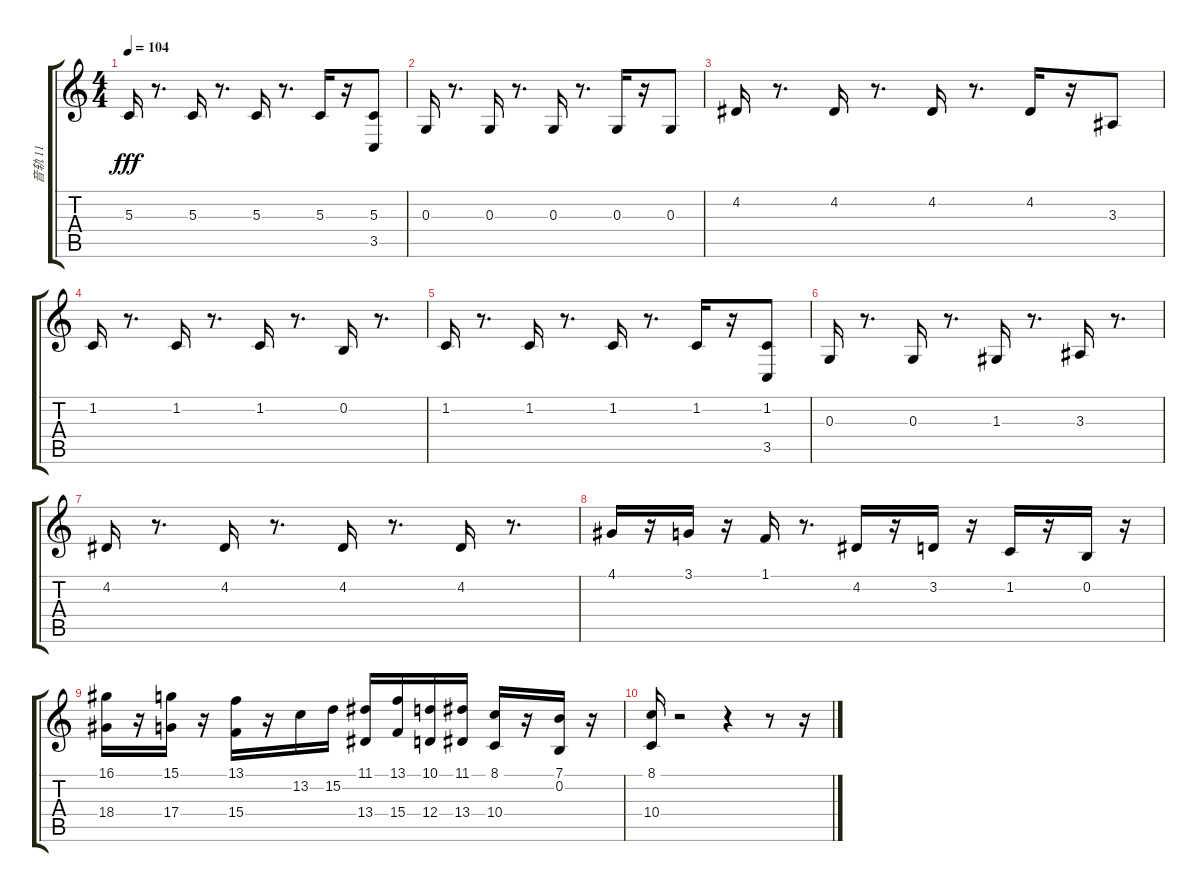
\track ("音轨 11" "音轨 11") {instrument stringensemble1}
\staff {score tabs}
\tuning (E4 B3 G3 D3 A2 E2) {hide}
\ts (4 4)
\tempo 104
\clef g2
\ks c
5.3.16{dy fff} r.8{d} 5.3.16 r.8{d} 5.3.16 r.8{d} 5.3.16 r.16 (5.3 3.5).8 |
0.3.16 r.8{d} 0.3.16 r.8{d} 0.3.16 r.8{d} 0.3.16 r.16 0.3.8 |
4.2.16 r.8{d} 4.2.16 r.8{d} 4.2.16 r.8{d} 4.2.16 r.16 3.3.8 |
1.2.16 r.8{d} 1.2.16 r.8{d} 1.2.16 r.8{d} 0.2.16 r.8{d} |
1.2.16 r.8{d} 1.2.16 r.8{d} 1.2.16 r.8{d} 1.2.16 r.16 (1.2 3.5).8 |
0.3.16 r.8{d} 0.3.16 r.8{d} 1.3.16 r.8{d} 3.3.16 r.8{d} |
4.2.16 r.8{d} 4.2.16 r.8{d} 4.2.16 r.8{d} 4.2.16 r.8{d} |
4.1.16 r.16 3.1.16 r.16 1.1.16 r.8{d} 4.2.16 r.16 3.2.16 r.16 1.2.16 r.16 0.2.16 r.16 |
(16.1 18.4).16 r.16 (15.1 17.4).16 r.16 (13.1 15.4).16 r.16 13.2.16 15.2.16 (11.1 13.4).16 (13.1 15.4).16 (10.1 12.4).16 (11.1 13.4).16 (8.1 10.4).16 r.16 (7.1 0.2).16 r.16 |
(8.1 10.4).16 r.2 r.4 r.8 r.16
